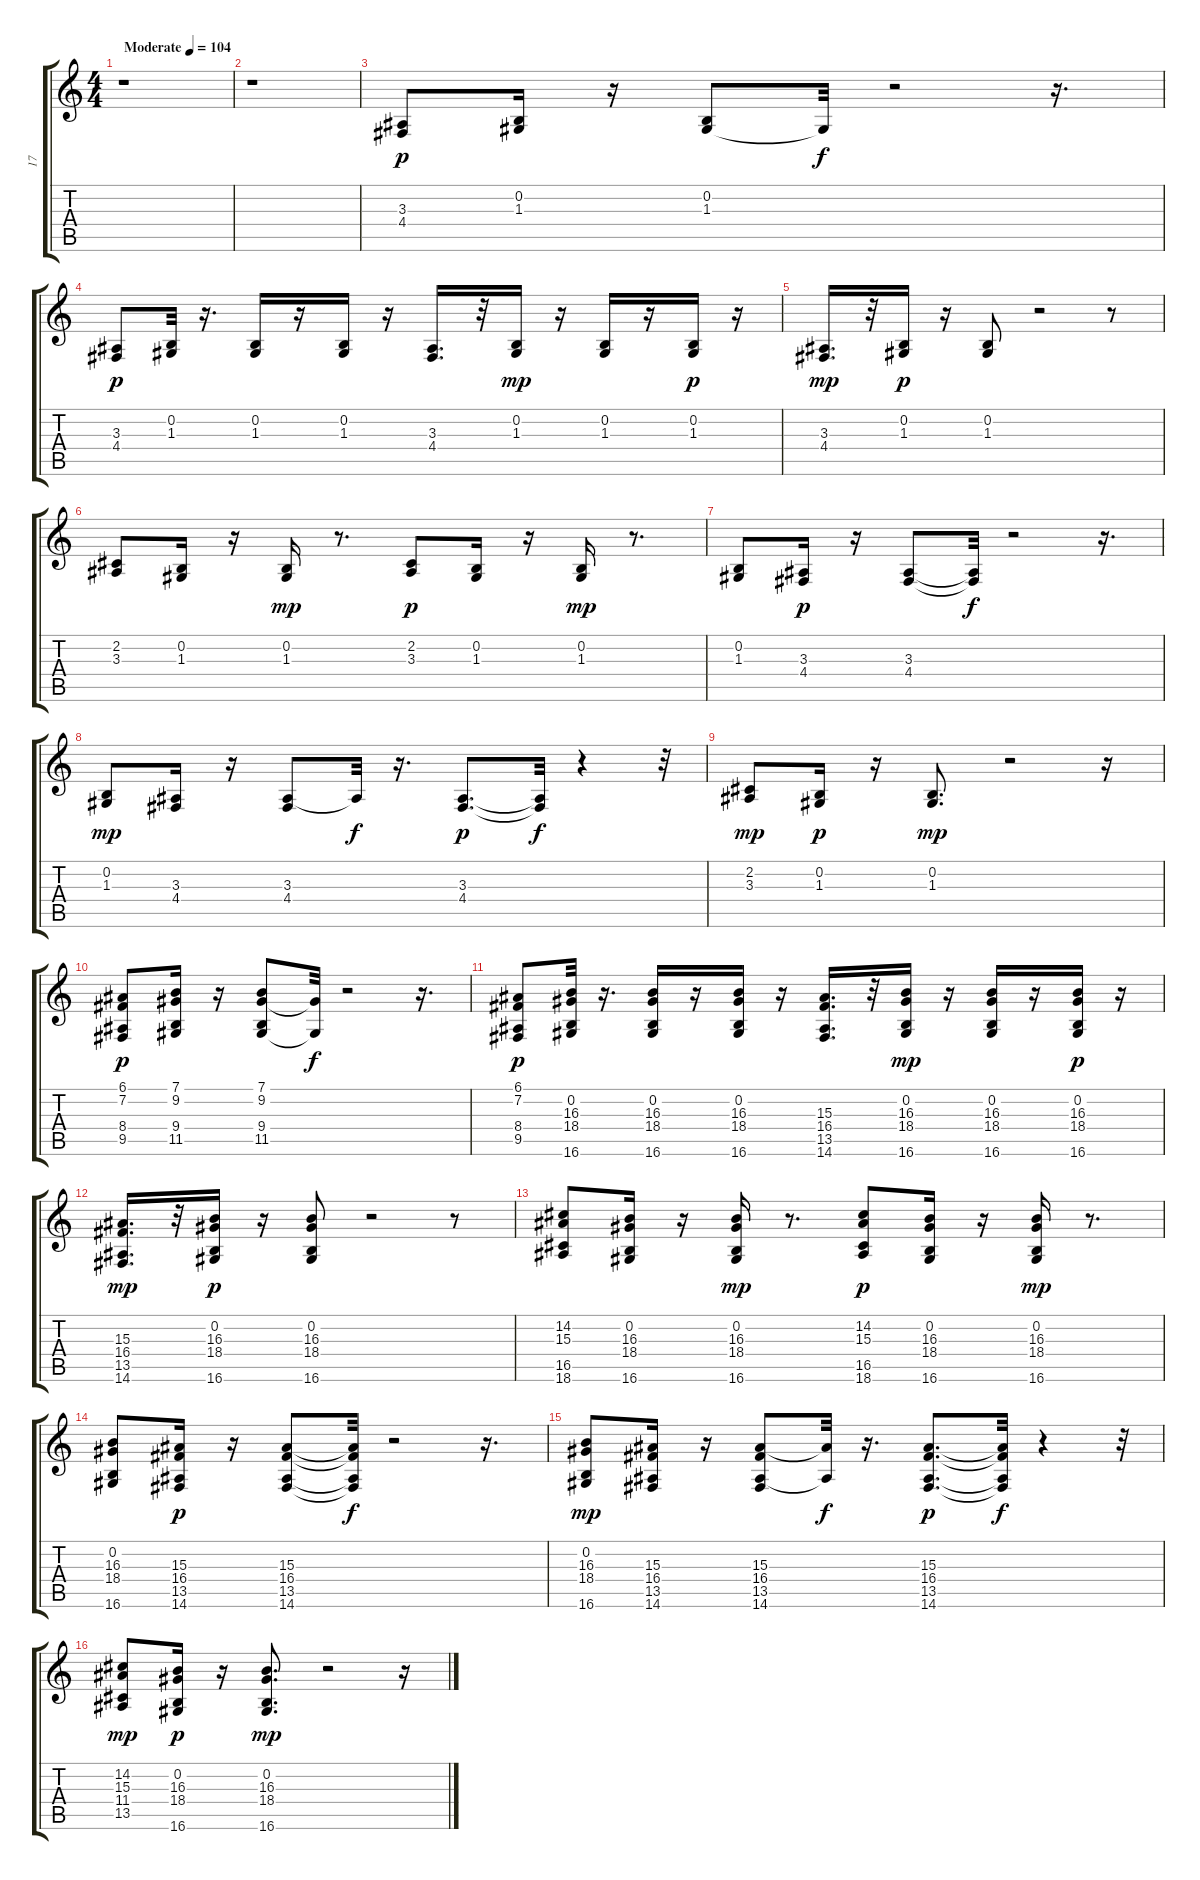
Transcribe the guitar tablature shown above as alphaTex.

\track ("17" "17") {instrument drawbarorgan}
\staff {score tabs}
\tuning (E4 B3 G3 D3 A2 E2) {hide}
\ts (4 4)
\tempo (104 "Moderate")
\clef g2
\ks c
r.1{dy p instrument drawbarorgan} |
r.1 |
(3.3 4.4).8 (0.2 1.3).16 r.16 (0.2 1.3).8 1.3{t}.32{dy f} r.2 r.16{d} |
(3.3 4.4).8{dy p} (0.2 1.3).32 r.16{d} (0.2 1.3).16 r.16 (0.2 1.3).16 r.16 (3.3 4.4).16{d} r.32 (0.2 1.3).16{dy mp} r.16 (0.2 1.3).16 r.16 (0.2 1.3).16{dy p} r.16 |
(3.3 4.4).16{d dy mp} r.32 (0.2 1.3).16{dy p} r.16 (0.2 1.3).8 r.2 r.8 |
(2.2 3.3).8 (0.2 1.3).16 r.16 (0.2 1.3).16{dy mp} r.8{d} (2.2 3.3).8{dy p} (0.2 1.3).16 r.16 (0.2 1.3).16{dy mp} r.8{d} |
(0.2 1.3).8 (3.3 4.4).16{dy p} r.16 (3.3 4.4).8 (3.3{t} 4.4{t}).32{dy f} r.2 r.16{d} |
(0.2 1.3).8{dy mp} (3.3 4.4).16 r.16 (3.3 4.4).8 3.3{t}.32{dy f} r.16{d} (3.3 4.4).8{d dy p} (3.3{t} 4.4{t}).32{dy f} r.4 r.32 |
(2.2 3.3).8{dy mp} (0.2 1.3).16{dy p} r.16 (0.2 1.3).8{d dy mp} r.2 r.16 |
(6.1 7.2 8.4 9.5).8{dy p} (7.1 9.2 9.4 11.5).16 r.16 (7.1 9.2 9.4 11.5).8 (9.2{t} 11.5{t}).32{dy f} r.2 r.16{d} |
(6.1 7.2 8.4 9.5).8{dy p} (0.2 16.3 18.4 16.6).32 r.16{d} (0.2 16.3 18.4 16.6).16 r.16 (0.2 16.3 18.4 16.6).16 r.16 (15.3 16.4 13.5 14.6).16{d} r.32 (0.2 16.3 18.4 16.6).16{dy mp} r.16 (0.2 16.3 18.4 16.6).16 r.16 (0.2 16.3 18.4 16.6).16{dy p} r.16 |
(15.3 16.4 13.5 14.6).16{d dy mp} r.32 (0.2 16.3 18.4 16.6).16{dy p} r.16 (0.2 16.3 18.4 16.6).8 r.2 r.8 |
(14.2 15.3 16.5 18.6).8 (0.2 16.3 18.4 16.6).16 r.16 (0.2 16.3 18.4 16.6).16{dy mp} r.8{d} (14.2 15.3 16.5 18.6).8{dy p} (0.2 16.3 18.4 16.6).16 r.16 (0.2 16.3 18.4 16.6).16{dy mp} r.8{d} |
(0.2 16.3 18.4 16.6).8 (15.3 16.4 13.5 14.6).16{dy p} r.16 (15.3 16.4 13.5 14.6).8 (15.3{t} 16.4{t} 13.5{t} 14.6{t}).32{dy f} r.2 r.16{d} |
(0.2 16.3 18.4 16.6).8{dy mp} (15.3 16.4 13.5 14.6).16 r.16 (15.3 16.4 13.5 14.6).8 (15.3{t} 13.5{t}).32{dy f} r.16{d} (15.3 16.4 13.5 14.6).8{d dy p} (15.3{t} 16.4{t} 13.5{t} 14.6{t}).32{dy f} r.4 r.32 |
(14.2 15.3 11.4 13.5).8{dy mp} (0.2 16.3 18.4 16.6).16{dy p} r.16 (0.2 16.3 18.4 16.6).8{d dy mp} r.2 r.16
